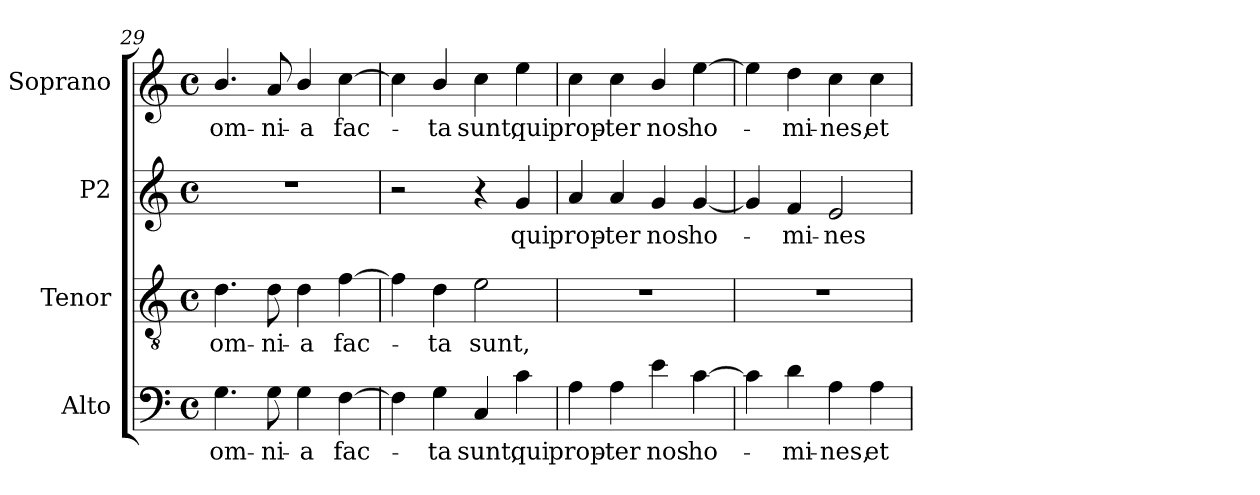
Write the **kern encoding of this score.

**kern	**text	**kern	**text	**kern	**text	**kern	**text
*part4	*part4	*part3	*part3	*part2	*part2	*part1	*part1
*staff4	*staff4	*staff3	*staff3	*staff2	*staff2	*staff1	*staff1
*I"Alto	*	*I"Tenor	*	*I"P2	*	*I"Soprano	*
*I'A.	*	*I'T.	*	*	*	*I'S.	*
*clefF4	*	*clefGv2	*	*clefG2	*	*clefG2	*
*	*	*ITrd7c12	*	*	*	*	*
*k[]	*	*k[]	*	*k[]	*	*k[]	*
*C:	*	*C:	*	*C:	*	*C:	*
*M4/4	*	*M4/4	*	*M4/4	*	*M4/4	*
*met(c)	*	*met(c)	*	*met(c)	*	*met(c)	*
=29	=29	=29	=29	=29	=29	=29	=29
!	!LO:LY:b:color=#000000	!	!	!	!	!	!
!	!	!	!LO:LY:b:color=#000000	!	!	!	!
!	!	!	!	!	!	!	!LO:LY:b:color=#000000
4.Gi\	om-	4.Di\	om-	1r	.	4.bi/	om-
!	!LO:LY:b:color=#000000	!	!	!	!	!	!
!	!	!	!LO:LY:b:color=#000000	!	!	!	!
!	!	!	!	!	!	!	!LO:LY:b:color=#000000
8Gi\	-ni-	8Di\	-ni-	.	.	8ai/	-ni-
!	!LO:LY:b:color=#000000	!	!	!	!	!	!
!	!	!	!LO:LY:b:color=#000000	!	!	!	!
!	!	!	!	!	!	!	!LO:LY:b:color=#000000
4Gi\	-a	4Di\	-a	.	.	4bi/	-a
!	!LO:LY:b:color=#000000	!	!	!	!	!	!
!	!	!	!LO:LY:b:color=#000000	!	!	!	!
!	!	!	!	!	!	!	!LO:LY:b:color=#000000
[4Fi\	fac-	[4Fi\	fac-	.	.	[4cci\	fac-
=30	=30	=30	=30	=30	=30	=30	=30
4Fi\]	.	4Fi\]	.	2r	.	4cci\]	.
!	!LO:LY:b:color=#000000	!	!	!	!	!	!
!	!	!	!LO:LY:b:color=#000000	!	!	!	!
!	!	!	!	!	!	!	!LO:LY:b:color=#000000
4Gi\	-ta	4Di\	-ta	.	.	4bi/	-ta
!	!LO:LY:b:color=#000000	!	!	!	!	!	!
!	!	!	!LO:LY:b:color=#000000	!	!	!	!
!	!	!	!	!	!	!	!LO:LY:b:color=#000000
4Ci/	sunt,	2Ei\	sunt,	4r	.	4cci\	sunt,
!	!LO:LY:b:color=#000000	!	!	!	!	!	!
!	!	!	!	!	!LO:LY:b:color=#000000	!	!
!	!	!	!	!	!	!	!LO:LY:b:color=#000000
4ci\	qui	.	.	4gi/	qui	4eei\	qui
!!LO:LB:g=z
=31	=31	=31	=31	=31	=31	=31	=31
!	!LO:LY:b:color=#000000	!	!	!	!	!	!
!	!	!	!	!	!LO:LY:b:color=#000000	!	!
!	!	!	!	!	!	!	!LO:LY:b:color=#000000
4Ai\	prop-	1r	.	4ai/	prop-	4cci\	prop-
!	!LO:LY:b:color=#000000	!	!	!	!	!	!
!	!	!	!	!	!LO:LY:b:color=#000000	!	!
!	!	!	!	!	!	!	!LO:LY:b:color=#000000
4Ai\	-ter	.	.	4ai/	-ter	4cci\	-ter
!	!LO:LY:b:color=#000000	!	!	!	!	!	!
!	!	!	!	!	!LO:LY:b:color=#000000	!	!
!	!	!	!	!	!	!	!LO:LY:b:color=#000000
4ei\	nos	.	.	4gi/	nos	4bi/	nos
!	!LO:LY:b:color=#000000	!	!	!	!	!	!
!	!	!	!	!	!LO:LY:b:color=#000000	!	!
!	!	!	!	!	!	!	!LO:LY:b:color=#000000
[4ci\	ho-	.	.	[4gi/	ho-	[4eei\	ho-
=32	=32	=32	=32	=32	=32	=32	=32
4ci\]	.	1r	.	4gi/]	.	4eei\]	.
!	!LO:LY:b:color=#000000	!	!	!	!	!	!
!	!	!	!	!	!LO:LY:b:color=#000000	!	!
!	!	!	!	!	!	!	!LO:LY:b:color=#000000
4di\	-mi-	.	.	4fi/	-mi-	4ddi\	-mi-
!	!LO:LY:b:color=#000000	!	!	!	!	!	!
!	!	!	!	!	!LO:LY:b:color=#000000	!	!
!	!	!	!	!	!	!	!LO:LY:b:color=#000000
4Ai\	-nes,	.	.	2ei/	-nes	4cci\	-nes,
!	!LO:LY:b:color=#000000	!	!	!	!	!	!
!	!	!	!	!	!	!	!LO:LY:b:color=#000000
4Ai\	et	.	.	.	.	4cci\	et
=	=	=	=	=	=	=	=
*-	*-	*-	*-	*-	*-	*-	*-
